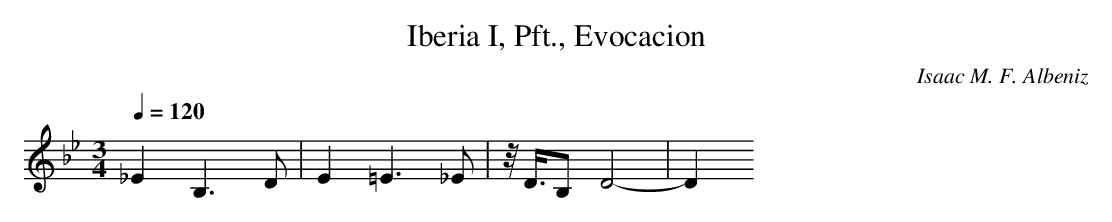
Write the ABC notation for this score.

X:1
T: Iberia I, Pft., Evocacion
C: Isaac M. F. Albeniz
M: 3/4
L: 1/16
Q:1/4=120
K:Bb % 7 flats
_E4B,6D2| \
E4=E6_E2| \
z/2D3/2B,2D8-|D4
